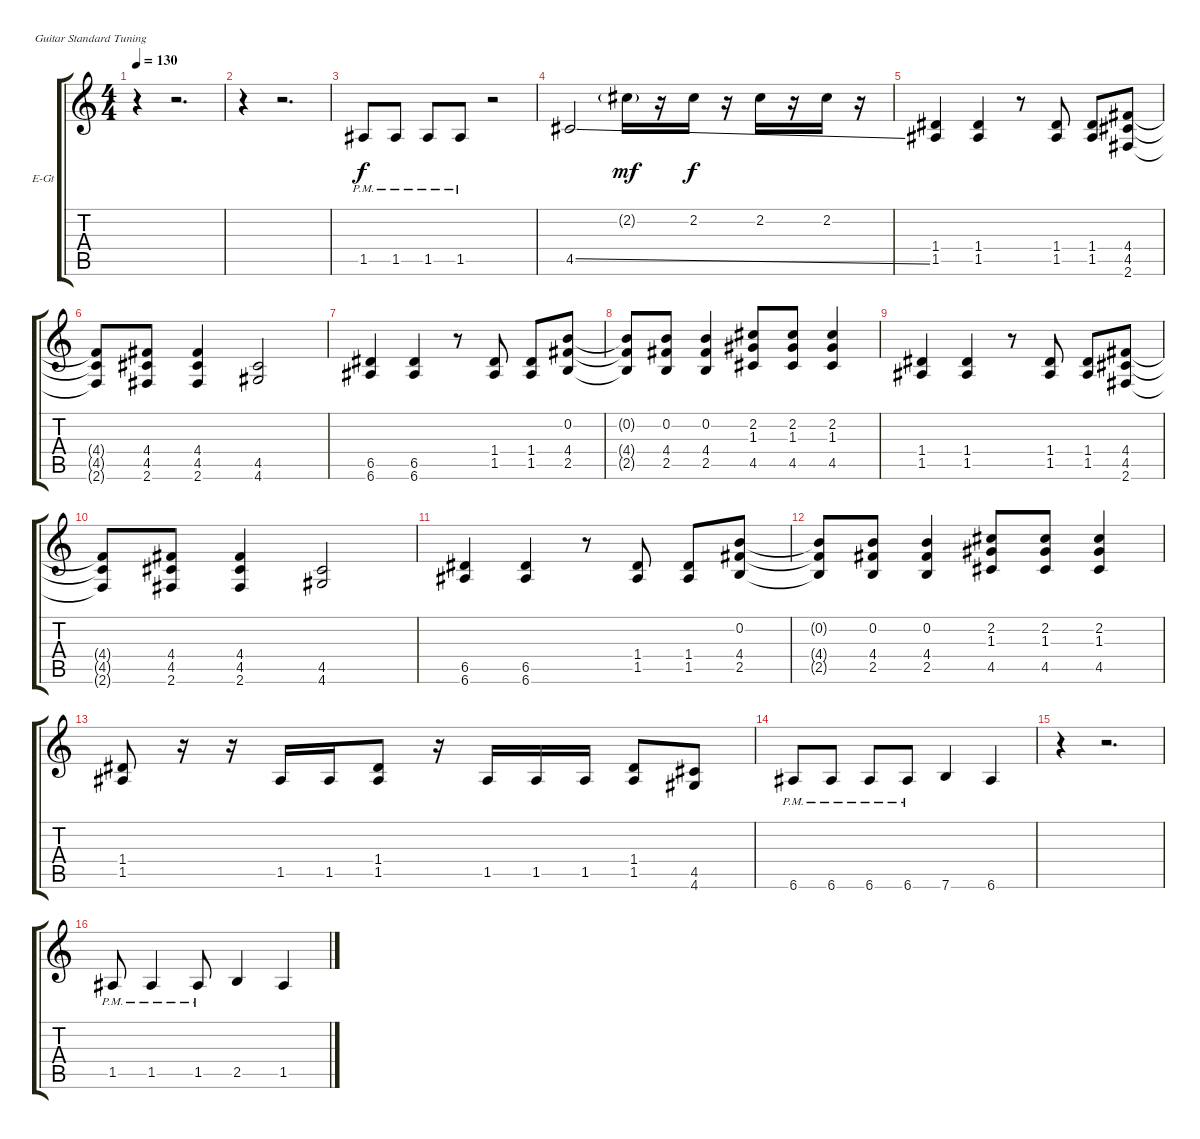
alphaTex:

\defaultSystemsLayout 4
\bracketExtendMode groupsimilarinstruments
\firstSystemTrackNameOrientation horizontal
\otherSystemsTrackNameOrientation horizontal
\track ("Electric Guitar" "E-Gt") {instrument overdrivenguitar}
\staff {score tabs}
\tuning (E4 B3 G3 D3 A2 E2)
\ts (4 4)
\tempo 130
\clef g2
\ks c
r.4{dy f instrument overdrivenguitar} r.2{d} |
r.4 r.2{d} |
1.5{pm}.8 1.5{pm}.8 1.5{pm}.8 1.5{pm}.8 r.2 |
4.5{ss}.2 2.2{g}.16{dy mf} r.16 2.2.16{dy f} r.16 2.2.16 r.16 2.2.16 r.16 |
(1.4 1.5).4 (1.4 1.5).4 r.8 (1.4 1.5).8 (1.4 1.5).8 (4.4 4.5 2.6).8 |
(4.4{t} 4.5{t} 2.6{t}).8 (4.4 4.5 2.6).8 (4.4 4.5 2.6).4 (4.5 4.6).2 |
(6.5 6.6).4 (6.5 6.6).4 r.8 (1.4 1.5).8 (1.4 1.5).8 (0.2 4.4 2.5).8 |
(0.2{t} 4.4{t} 2.5{t}).8 (0.2 4.4 2.5).8 (0.2 4.4 2.5).4 (2.2 1.3 4.5).8 (2.2 1.3 4.5).8 (2.2 1.3 4.5).4 |
(1.4 1.5).4 (1.4 1.5).4 r.8 (1.4 1.5).8 (1.4 1.5).8 (4.4 4.5 2.6).8 |
(4.4{t} 4.5{t} 2.6{t}).8 (4.4 4.5 2.6).8 (4.4 4.5 2.6).4 (4.5 4.6).2 |
(6.5 6.6).4 (6.5 6.6).4 r.8 (1.4 1.5).8 (1.4 1.5).8 (0.2 4.4 2.5).8 |
(0.2{t} 4.4{t} 2.5{t}).8 (0.2 4.4 2.5).8 (0.2 4.4 2.5).4 (2.2 1.3 4.5).8 (2.2 1.3 4.5).8 (2.2 1.3 4.5).4 |
(1.4 1.5).8 r.16 r.16 1.5.16 1.5.16 (1.4 1.5).8 r.16 1.5.16 1.5.16 1.5.16 (1.4 1.5).8 (4.5 4.6).8 |
6.6{pm}.8 6.6{pm}.8 6.6{pm}.8 6.6{pm}.8 7.6.4 6.6.4 |
r.4 r.2{d} |
1.5{pm}.8 1.5{pm}.4 1.5{pm}.8 2.5.4 1.5.4
